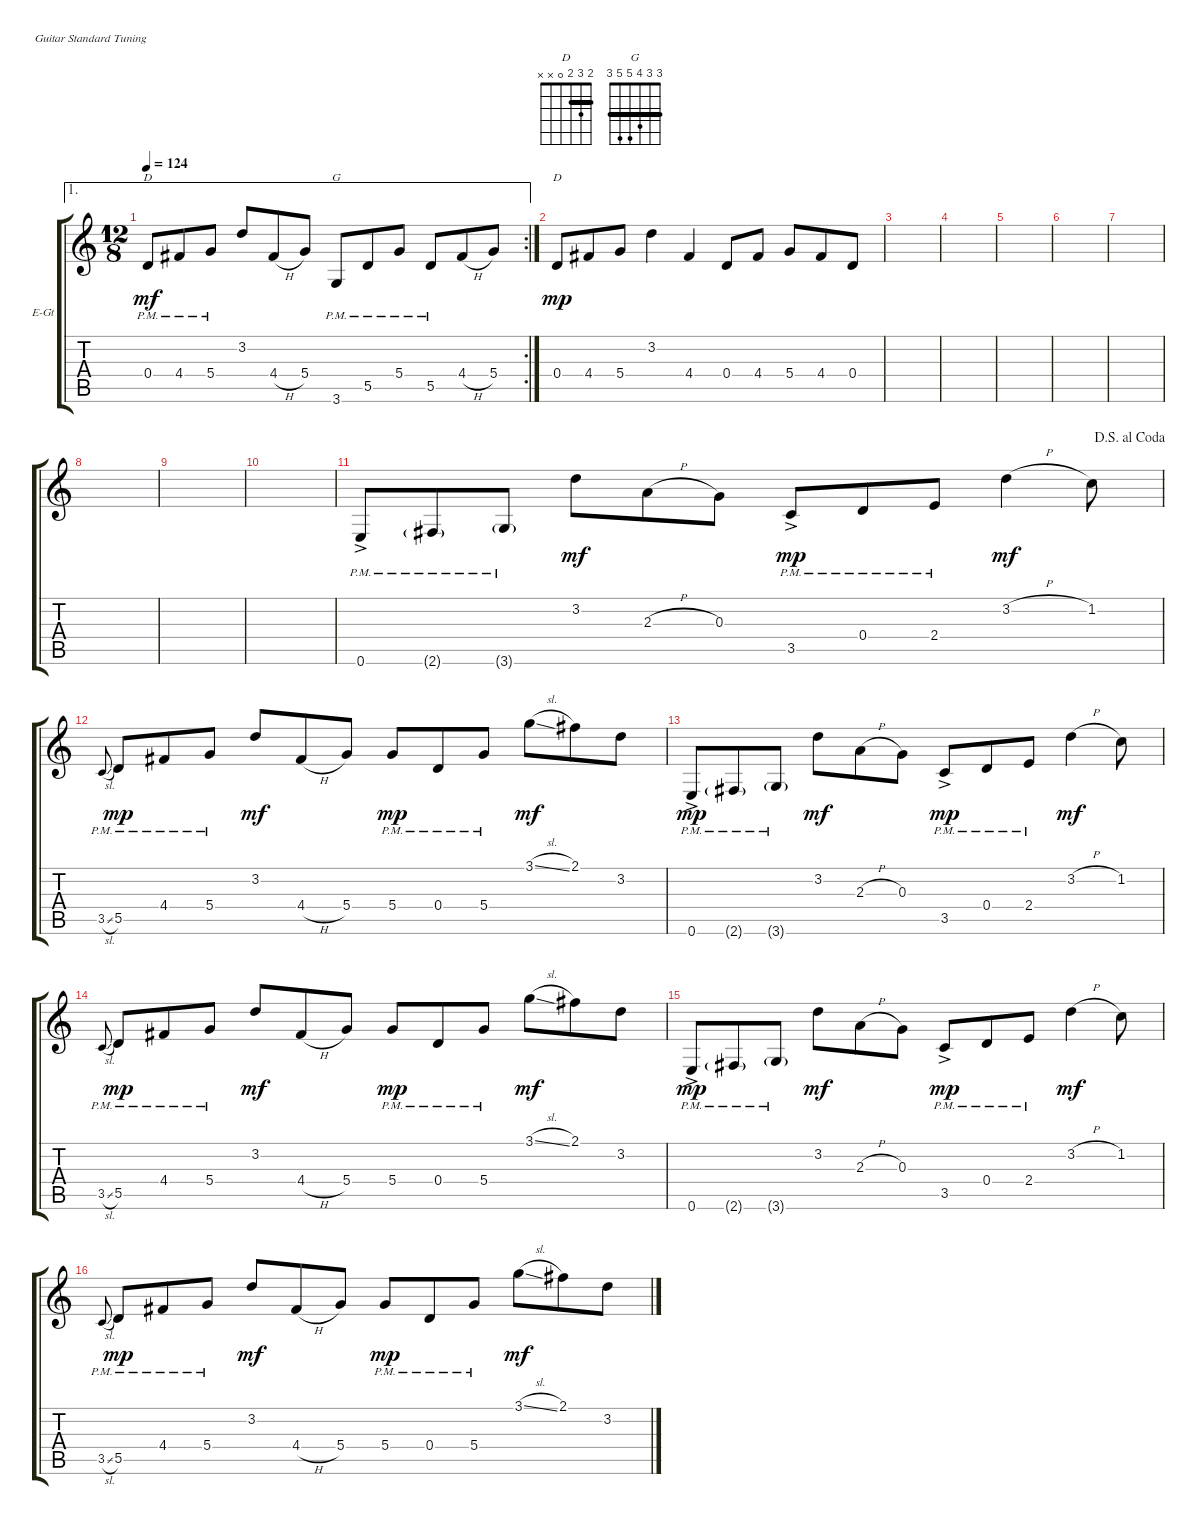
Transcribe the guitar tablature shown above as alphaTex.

\defaultSystemsLayout 4
\bracketExtendMode groupsimilarinstruments
\firstSystemTrackNameOrientation horizontal
\otherSystemsTrackNameOrientation horizontal
\track ("Electric Guitar" "E-Gt") {instrument distortionguitar}
\staff {score tabs}
\tuning (E4 B3 G3 D3 A2 E2)
\chord ("D" 2 3 2 0 x x) {barre 2}
\chord ("G" 3 3 4 5 5 3) {barre (3 3)}
\ae 1
\rc 2
\ts (12 8)
\tempo 124
\clef g2
\ks c
0.4{pm}.8{ch "D" dy mf} 4.4{pm}.8 5.4{pm}.8 3.2.8 4.4{h}.8 5.4.8 3.6{pm}.8{ch "G"} 5.5{pm}.8 5.4{pm}.8 5.5{pm}.8 4.4{h}.8 5.4.8 |
0.4.8{ch "D" dy mp} 4.4.8 5.4.8 3.2.4 4.4.4 0.4.8 4.4.8 5.4.8 4.4.8 0.4.8 |
|
|
|
|
|
|
|
|
\jump dalsegnoalcoda
0.6{ac pm}.8 2.6{g pm}.8 3.6{g pm}.8 3.2.8{dy mf} 2.3{h}.8 0.3.8 3.5{ac pm}.8{dy mp} 0.4{pm}.8 2.4{pm}.8 3.2{h}.4{dy mf} 1.2.8 |
3.5{sl pm}.8{gr onbeat} 5.5{pm}.8{dy mp} 4.4{pm}.8 5.4{pm}.8 3.2.8{dy mf} 4.4{h}.8 5.4.8 5.4{pm}.8{dy mp} 0.4{pm}.8 5.4{pm}.8 3.1{sl}.8{dy mf} 2.1.8 3.2.8 |
0.6{ac pm}.8{dy mp} 2.6{g pm}.8 3.6{g pm}.8 3.2.8{dy mf} 2.3{h}.8 0.3.8 3.5{ac pm}.8{dy mp} 0.4{pm}.8 2.4{pm}.8 3.2{h}.4{dy mf} 1.2.8 |
3.5{sl pm}.8{gr onbeat} 5.5{pm}.8{dy mp} 4.4{pm}.8 5.4{pm}.8 3.2.8{dy mf} 4.4{h}.8 5.4.8 5.4{pm}.8{dy mp} 0.4{pm}.8 5.4{pm}.8 3.1{sl}.8{dy mf} 2.1.8 3.2.8 |
0.6{ac pm}.8{dy mp} 2.6{g pm}.8 3.6{g pm}.8 3.2.8{dy mf} 2.3{h}.8 0.3.8 3.5{ac pm}.8{dy mp} 0.4{pm}.8 2.4{pm}.8 3.2{h}.4{dy mf} 1.2.8 |
3.5{sl pm}.8{gr onbeat} 5.5{pm}.8{dy mp} 4.4{pm}.8 5.4{pm}.8 3.2.8{dy mf} 4.4{h}.8 5.4.8 5.4{pm}.8{dy mp} 0.4{pm}.8 5.4{pm}.8 3.1{sl}.8{dy mf} 2.1.8 3.2.8
